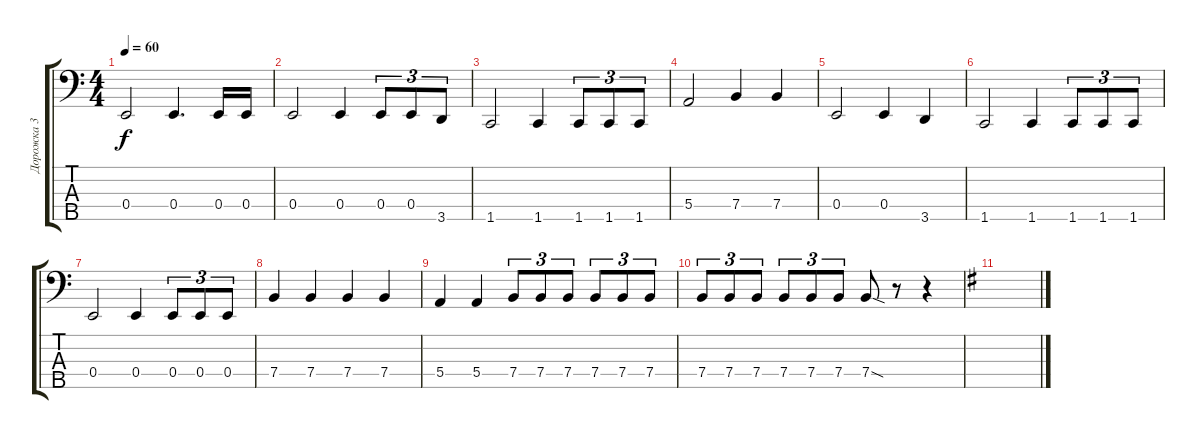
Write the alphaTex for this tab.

\track ("Дорожка 3" "Дорожка 3") {instrument electricbassfinger}
\staff {score tabs}
\tuning (G2 D2 A1 E1 B0) {hide}
\ts (4 4)
\tempo 60
\clef f4
\ks c
0.4.2{dy f} 0.4.4{d} 0.4.16 0.4.16 |
0.4.2 0.4.4 0.4.8{tu (3 2)} 0.4.8{tu (3 2)} 3.5.8{tu (3 2)} |
1.5.2 1.5.4 1.5.8{tu (3 2)} 1.5.8{tu (3 2)} 1.5.8{tu (3 2)} |
5.4.2 7.4.4 7.4.4 |
0.4.2 0.4.4 3.5.4 |
1.5.2 1.5.4 1.5.8{tu (3 2)} 1.5.8{tu (3 2)} 1.5.8{tu (3 2)} |
0.4.2 0.4.4 0.4.8{tu (3 2)} 0.4.8{tu (3 2)} 0.4.8{tu (3 2)} |
7.4.4 7.4.4 7.4.4 7.4.4 |
5.4.4 5.4.4 7.4.8{tu (3 2)} 7.4.8{tu (3 2)} 7.4.8{tu (3 2)} 7.4.8{tu (3 2)} 7.4.8{tu (3 2)} 7.4.8{tu (3 2)} |
7.4.8{tu (3 2)} 7.4.8{tu (3 2)} 7.4.8{tu (3 2)} 7.4.8{tu (3 2)} 7.4.8{tu (3 2)} 7.4.8{tu (3 2)} 7.4{sod}.8 r.8 r.4 |
\ks eminor
